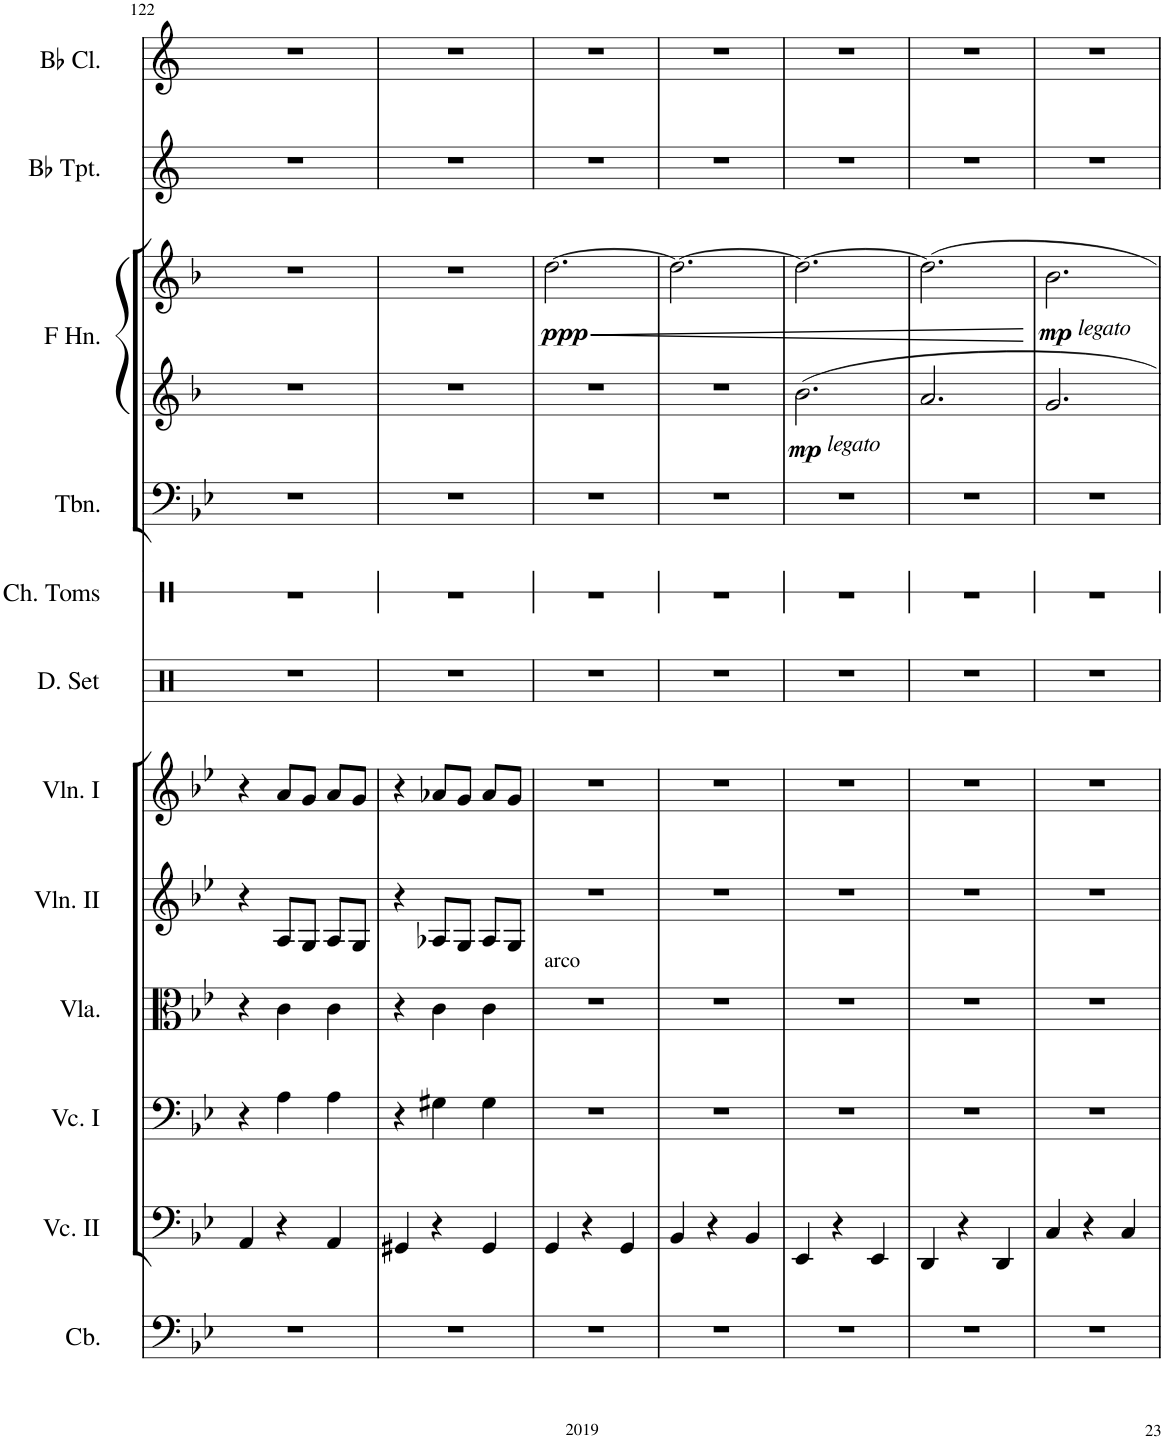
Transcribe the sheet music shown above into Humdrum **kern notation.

**kern	**kern	**kern	**kern	**kern	**kern	**kern	**kern	**kern	**kern	**kern	**dynam	**kern	**kern
*part12	*part11	*part10	*part9	*part8	*part7	*part6	*part5	*part4	*part3	*part3	*part3	*part2	*part1
*staff13	*staff12	*staff11	*staff10	*staff9	*staff8	*staff7	*staff6	*staff5	*staff4	*staff3	*staff3/4	*staff2	*staff1
*I"Contrabasses	*I"Violoncellos II	*I"Violoncellos I	*I"Violas	*I"Violins II	*I"Violins I	*I"Drumset	*I"Chinese Tom-Toms	*I"Trombone	*I"French Horn	*	*	*I"Trumpets in Bb	*I"Clarinets in Bb
*I'Cb.	*I'Vc. II	*I'Vc. I	*I'Vla.	*I'Vln. II	*I'Vln. I	*I'D. Set	*I'Ch. Toms	*I'Tbn.	*I'F Hn.	*	*	*	*
!!LO:PB:g=z
*clefF4	*clefF4	*clefF4	*clefC3	*clefG2	*clefG2	*clefX	*clefX	*clefF4	*clefG2	*clefG2	*	*clefG2	*clefG2
*Trd7c12	*	*	*	*	*	*	*	*	*Trd4c7	*Trd4c7	*	*Trd1c2	*Trd1c2
*k[b-e-]	*k[b-e-]	*k[b-e-]	*k[b-e-]	*k[b-e-]	*k[b-e-]	*k[]	*k[]	*k[b-e-]	*k[b-]	*k[b-]	*	*k[]	*k[]
*M3/4	*M3/4	*M3/4	*M3/4	*M3/4	*M3/4	*M3/4	*M3/4	*M3/4	*M3/4	*M3/4	*	*M3/4	*M3/4
=122	=122	=122	=122	=122	=122	=122	=122	=122	=122	=122	=122	=122	=122
2.r	4AA/	4r	4r	4r	4r	2.r	2.r	2.r	2.r	2.r	.	2.r	2.r
.	4r	4A\	4c\	8A/L	8a/L	.	.	.	.	.	.	.	.
.	.	.	.	8G/J	8g/J	.	.	.	.	.	.	.	.
.	4AA/	4A\	4c\	8A/L	8a/L	.	.	.	.	.	.	.	.
.	.	.	.	8G/J	8g/J	.	.	.	.	.	.	.	.
=123	=123	=123	=123	=123	=123	=123	=123	=123	=123	=123	=123	=123	=123
2.r	4GG#X/	4r	4r	4r	4r	2.r	2.r	2.r	2.r	2.r	.	2.r	2.r
.	4r	4G#X\	4c\	8A-X/L	8a-X/L	.	.	.	.	.	.	.	.
.	.	.	.	8G/J	8g/J	.	.	.	.	.	.	.	.
.	4GG#/	4G#\	4c\	8A-/L	8a-/L	.	.	.	.	.	.	.	.
.	.	.	.	8G/J	8g/J	.	.	.	.	.	.	.	.
=124	=124	=124	=124	=124	=124	=124	=124	=124	=124	=124	=124	=124	=124
!	!	!	!LO:TX:a:t=arco	!	!	!	!	!	!	!	!	!	!
!	!	!	!	!	!	!	!	!	!	!	!LO:HP:b	!	!
!	!	!	!	!	!	!	!	!	!	!	!LO:DY:n=1:b	!	!
2.r	4GG/	2.r	2.r	2.r	2.r	2.r	2.r	2.r	2.r	[2.dd\	< ppp	2.r	2.r
.	4r	.	.	.	.	.	.	.	.	.	.	.	.
.	4GG/	.	.	.	.	.	.	.	.	.	.	.	.
=125	=125	=125	=125	=125	=125	=125	=125	=125	=125	=125	=125	=125	=125
2.r	4BB-/	2.r	2.r	2.r	2.r	2.r	2.r	2.r	2.r	2.dd\_	.	2.r	2.r
.	4r	.	.	.	.	.	.	.	.	.	.	.	.
.	4BB-/	.	.	.	.	.	.	.	.	.	.	.	.
=126	=126	=126	=126	=126	=126	=126	=126	=126	=126	=126	=126	=126	=126
!	!	!	!	!	!	!	!	!	!LO:TX:b:i:t=legato	!	!	!	!
!	!	!	!	!	!	!	!	!	!	!	!LO:DY:b=2	!	!
2.r	4EE-/	2.r	2.r	2.r	2.r	2.r	2.r	2.r	2.b-\	2.dd\_	mp	2.r	2.r
.	4r	.	.	.	.	.	.	.	.	.	.	.	.
.	4EE-/	.	.	.	.	.	.	.	.	.	.	.	.
=127	=127	=127	=127	=127	=127	=127	=127	=127	=127	=127	=127	=127	=127
2.r	4DD/	2.r	2.r	2.r	2.r	2.r	2.r	2.r	2.a/	2.dd\]	.	2.r	2.r
.	4r	.	.	.	.	.	.	.	.	.	.	.	.
.	4DD/	.	.	.	.	.	.	.	.	.	.	.	.
.	.	.	.	.	.	.	.	.	.	.	[	.	.
=128	=128	=128	=128	=128	=128	=128	=128	=128	=128	=128	=128	=128	=128
!	!	!	!	!	!	!	!	!	!	!LO:TX:b:i:t=legato	!	!	!
!	!	!	!	!	!	!	!	!	!	!	!LO:DY:b	!	!
2.r	4C/	2.r	2.r	2.r	2.r	2.r	2.r	2.r	2.g/	2.b-\	mp	2.r	2.r
.	4r	.	.	.	.	.	.	.	.	.	.	.	.
.	4C/	.	.	.	.	.	.	.	.	.	.	.	.
=	=	=	=	=	=	=	=	=	=	=	=	=	=
*-	*-	*-	*-	*-	*-	*-	*-	*-	*-	*-	*-	*-	*-
